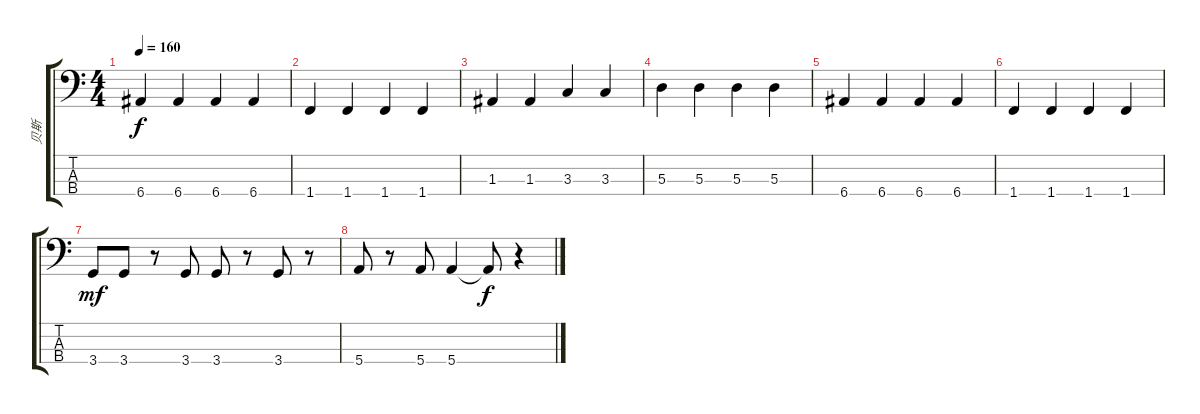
\track ("贝斯" "贝斯") {instrument electricbassfinger}
\staff {score tabs}
\tuning (G2 D2 A1 E1) {hide}
\ts (4 4)
\tempo 160
\clef f4
\ks c
6.4.4{dy f} 6.4.4 6.4.4 6.4.4 |
1.4.4 1.4.4 1.4.4 1.4.4 |
1.3.4 1.3.4 3.3.4 3.3.4 |
5.3.4 5.3.4 5.3.4 5.3.4 |
6.4.4 6.4.4 6.4.4 6.4.4 |
1.4.4 1.4.4 1.4.4 1.4.4 |
3.4.8{dy mf} 3.4.8 r.8 3.4.8 3.4.8 r.8 3.4.8 r.8 |
5.4.8 r.8 5.4.8 5.4.4 5.4{t}.8{dy f} r.4
